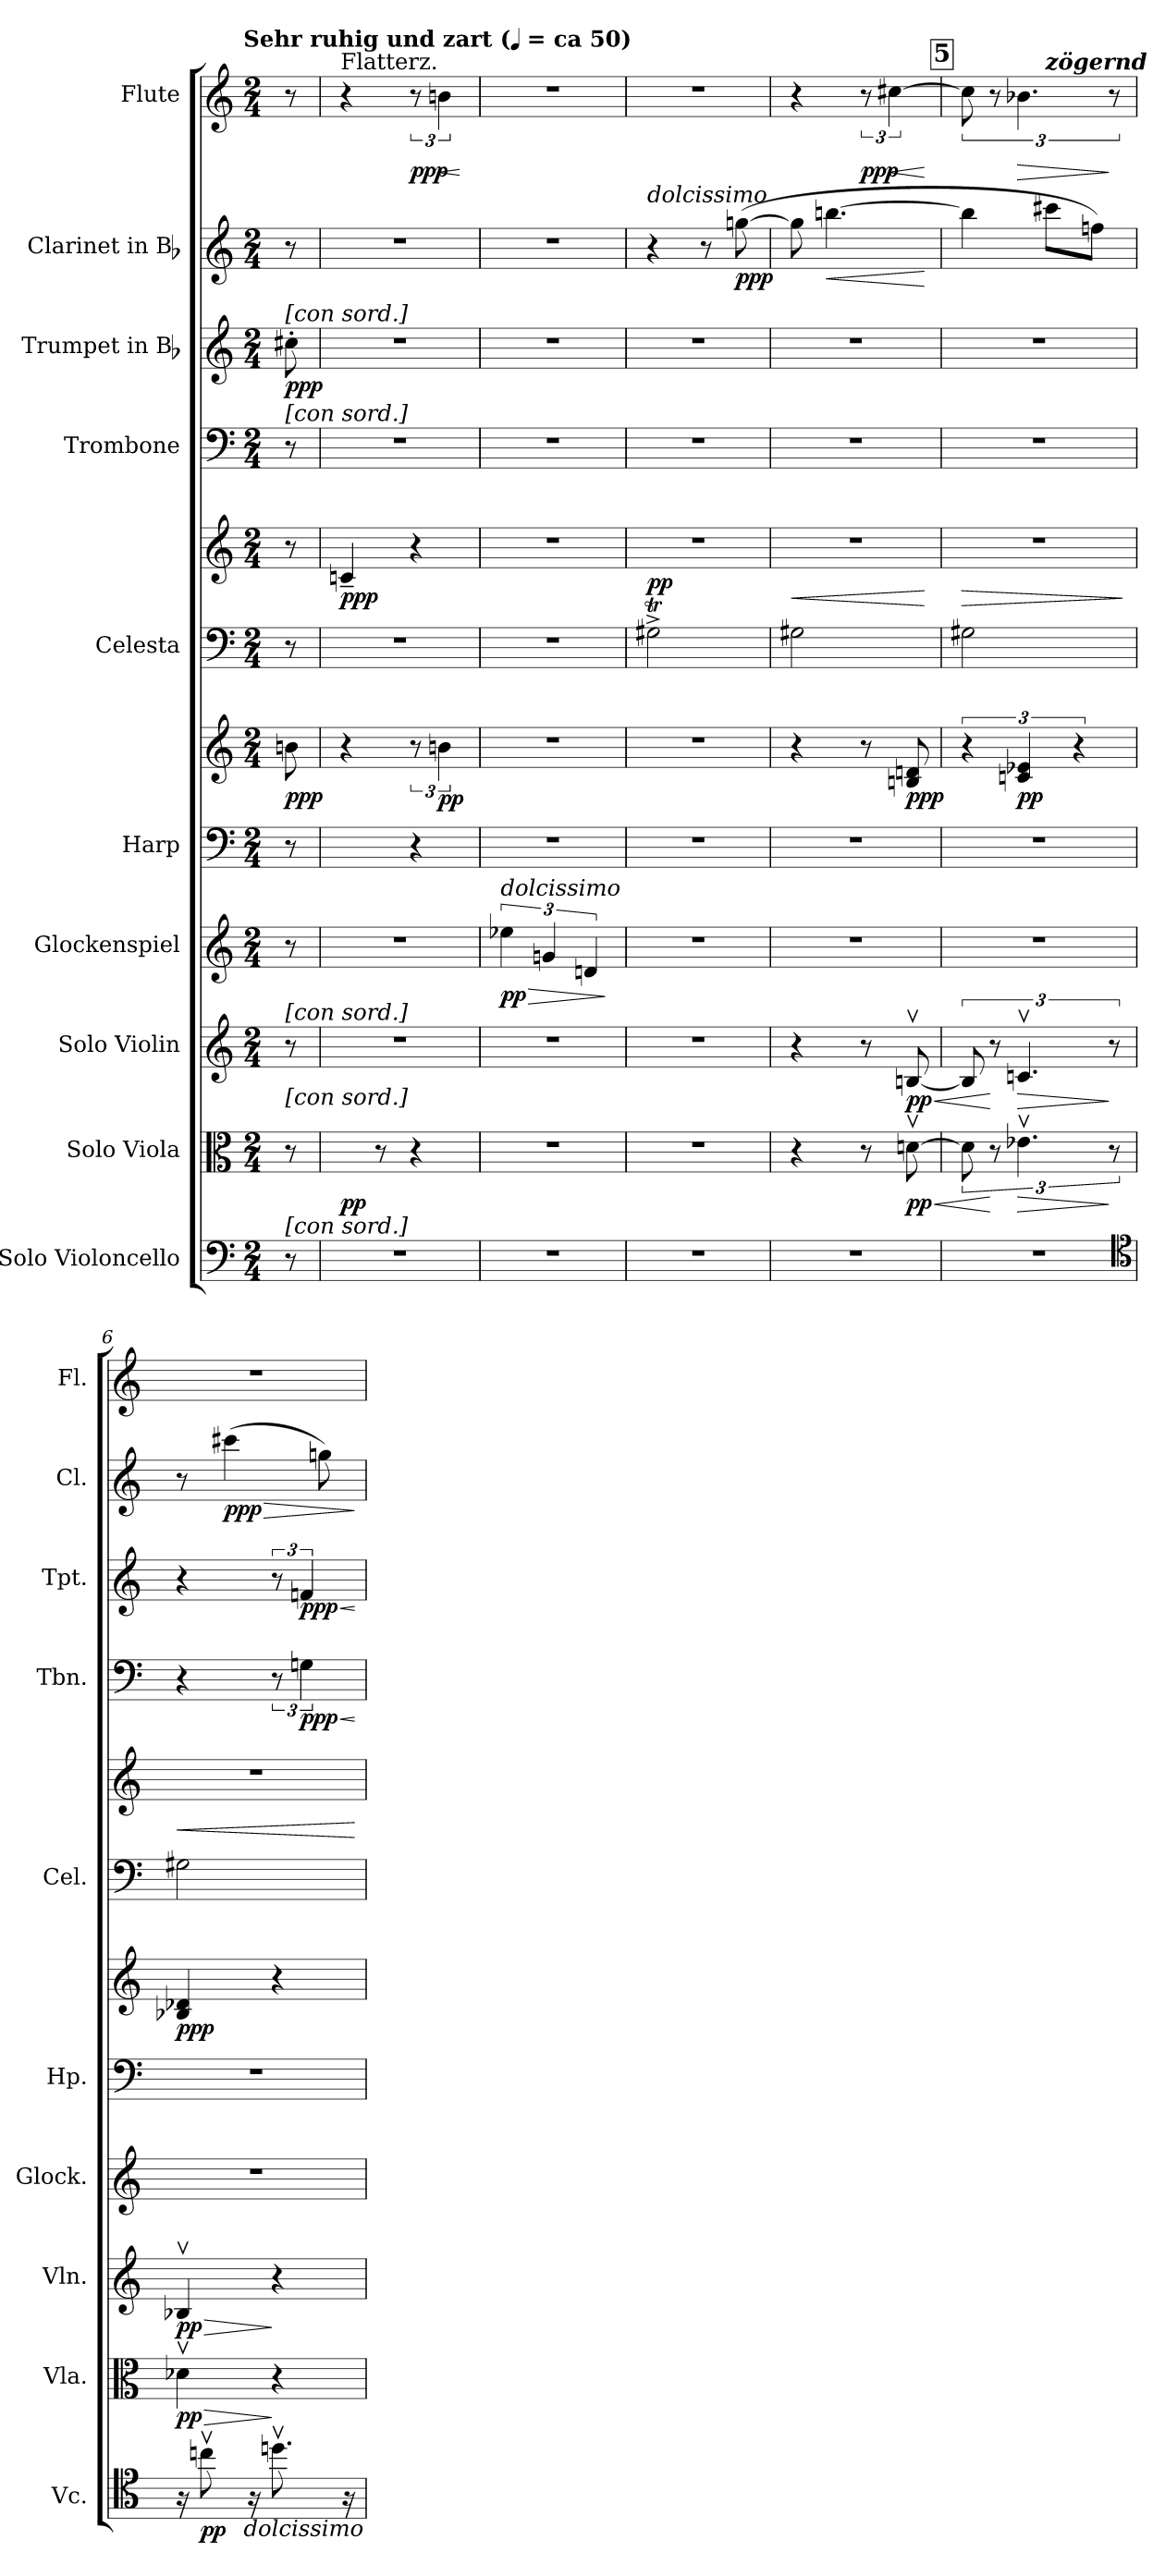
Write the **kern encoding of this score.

**kern	**dynam	**kern	**dynam	**kern	**dynam	**kern	**dynam	**kern	**kern	**dynam	**kern	**kern	**dynam	**kern	**dynam	**kern	**dynam	**kern	**dynam	**kern	**dynam
*part10	*part10	*part9	*part9	*part8	*part8	*part7	*part7	*part6	*part6	*part6	*part5	*part5	*part5	*part4	*part4	*part3	*part3	*part2	*part2	*part1	*part1
*staff12	*staff12	*staff11	*staff11	*staff10	*staff10	*staff9	*staff9	*staff8	*staff7	*staff7/8	*staff6	*staff5	*staff5/6	*staff4	*staff4	*staff3	*staff3	*staff2	*staff2	*staff1	*staff1
*I"Solo Violoncello	*	*I"Solo Viola	*	*I"Solo Violin	*	*I"Glockenspiel	*	*I"Harp	*	*	*I"Celesta	*	*	*I"Trombone	*	*I"Trumpet in Bb	*	*I"Clarinet in Bb	*	*I"Flute	*
*I'Vc.	*	*I'Vla.	*	*I'Vln.	*	*I'Glock.	*	*I'Hp.	*	*	*I'Cel.	*	*	*I'Tbn.	*	*I'Tpt.	*	*I'Cl.	*	*I'Fl.	*
*clefF4	*	*clefC3	*	*clefG2	*	*clefG2	*	*clefF4	*clefG2	*	*clefF4	*clefG2	*	*clefF4	*	*clefG2	*	*clefG2	*	*clefG2	*
*	*	*	*	*	*	*ITrd-14c-24	*	*	*	*	*ITrd-7c-12	*ITrd-7c-12	*	*	*	*ITrd1c2	*	*ITrd1c2	*	*	*
*k[]	*	*k[]	*	*k[]	*	*k[]	*	*k[]	*k[]	*	*k[]	*k[]	*	*k[]	*	*	*	*	*	*k[]	*
!!LO:TX:omd:t=Sehr ruhig und zart ([quarter] = ca 50)
*M2/4	*	*M2/4	*	*M2/4	*	*M2/4	*	*M2/4	*M2/4	*	*M2/4	*M2/4	*	*M2/4	*	*M2/4	*	*M2/4	*	*M2/4	*
=	=	=	=	=	=	=	=	=	=	=	=	=	=	=	=	=	=	=	=	=	=
!	!	!	!	!	!	!	!	!	!	!	!	!	!	!	!	!LO:TX:a:t=[con sord.]	!	!	!	!	!
!	!	!	!	!	!	!	!	!	!	!	!	!	!	!LO:TX:a:t=[con sord.]	!	!	!	!	!	!	!
!	!	!	!	!LO:TX:a:t=[con sord.]	!	!	!	!	!	!	!	!	!	!	!	!	!	!	!	!	!
!	!	!LO:TX:a:t=[con sord.]	!	!	!	!	!	!	!	!	!	!	!	!	!	!	!	!	!	!	!
!LO:TX:a:t=[con sord.]	!	!	!	!	!	!	!	!	!	!	!	!	!	!	!	!	!	!	!	!	!
8r	.	8r	.	8r	.	8r	.	8r	8bn	ppp	8r	8r	.	8r	.	8bn'	ppp	8r	.	8r	.
=1	=1	=1	=1	=1	=1	=1	=1	=1	=1	=1	=1	=1	=1	=1	=1	=1	=1	=1	=1	=1	=1
!	!	!	!	!	!	!	!	!	!	!	!	!	!	!	!	!	!	!	!	!LO:TX:a:t=Flatterz.	!
2r	.	8ccyy~ov	pp	2r	.	2r	.	4ccyyo	4r	.	2r	4ccn~	ppp	2r	.	2r	.	2r	.	4r	.
.	.	8r	.	.	.	.	.	.	.	.	.	.	.	.	.	.	.	.	.	.	.
.	.	4r	.	.	.	.	.	4r	12r	.	.	4r	.	.	.	.	.	.	.	12r	ppp
!	!	!	!	!	!	!	!	!	!	!	!	!	!	!	!	!	!	!	!	!	!LO:HP:b
.	.	.	.	.	.	.	.	.	6bn	pp	.	.	.	.	.	.	.	.	.	6bn	<
.	.	.	.	.	.	.	.	.	.	.	.	.	.	.	.	.	.	.	.	.	[
=2	=2	=2	=2	=2	=2	=2	=2	=2	=2	=2	=2	=2	=2	=2	=2	=2	=2	=2	=2	=2	=2
!	!	!	!	!	!	!LO:TX:a:i:t=dolcissimo	!	!	!	!	!	!	!	!	!	!	!	!	!	!	!
!	!	!	!	!	!	!	!LO:HP:b	!	!	!	!	!	!	!	!	!	!	!	!	!	!
2r	.	2r	.	2r	.	6eeee-X	> pp	2r	2r	.	2r	2r	.	2r	.	2r	.	2r	.	2r	.
.	.	.	.	.	.	6gggn	.	.	.	.	.	.	.	.	.	.	.	.	.	.	.
.	.	.	.	.	.	6dddn	.	.	.	.	.	.	.	.	.	.	.	.	.	.	.
.	.	.	.	.	.	.	]	.	.	.	.	.	.	.	.	.	.	.	.	.	.
=3	=3	=3	=3	=3	=3	=3	=3	=3	=3	=3	=3	=3	=3	=3	=3	=3	=3	=3	=3	=3	=3
!	!	!	!	!	!	!	!	!	!	!	!	!	!	!	!	!	!	!LO:TX:a:i:t=dolcissimo	!	!	!
2r	.	2r	.	2r	.	2r	.	2r	2r	.	2g#Xt^	2r	pp	2r	.	2r	.	4r	.	2r	.
.	.	.	.	.	.	.	.	.	.	.	.	.	.	.	.	.	.	8r	.	.	.
.	.	.	.	.	.	.	.	.	.	.	.	.	.	.	.	.	.	([8ffn	ppp	.	.
=4	=4	=4	=4	=4	=4	=4	=4	=4	=4	=4	=4	=4	=4	=4	=4	=4	=4	=4	=4	=4	=4
2r	.	4r	.	4r	.	2r	.	2r	4r	.	2g#X	2r	<	2r	.	2r	.	8ff]	.	4r	.
!	!	!	!	!	!	!	!	!	!	!	!	!	!	!	!	!	!	!	!LO:HP:b	!	!
.	.	.	.	.	.	.	.	.	.	.	.	.	.	.	.	.	.	[4.aan	<	.	.
.	.	8r	.	8r	.	.	.	.	8r	.	.	.	.	.	.	.	.	.	.	12r	ppp
!	!	!	!	!	!	!	!	!	!	!	!	!	!	!	!	!	!	!	!	!	!LO:HP:b
.	.	.	.	.	.	.	.	.	.	.	.	.	.	.	.	.	.	.	.	[6cc#X	<
!	!	!	!LO:HP:b	!	!LO:HP:b	!	!	!	!	!	!	!	!	!	!	!	!	!	!	!	!
.	.	[8dnv	< pp	[8Bnv	< pp	.	.	.	8Bn 8dn	ppp	.	.	.	.	.	.	.	.	.	.	.
.	.	.	.	.	.	.	.	.	.	.	.	.	[	.	.	.	.	.	[	.	[
!!LO:REH:place=s1:t=5
=5	=5	=5	=5	=5	=5	=5	=5	=5	=5	=5	=5	=5	=5	=5	=5	=5	=5	=5	=5	=5	=5
*	*	*	*	*	*	*	*	*	*	*	*	*	*	*	*	*	*	*	*	*^	*
2r	.	12d]	.	12B]	.	2r	.	2r	6r	.	2g#X	2r	>	2r	.	2r	.	4aa]	.	12cc#]	4ryy	.
.	.	12r	[	12r	[	.	.	.	.	.	.	.	.	.	.	.	.	.	.	12r	.	.
!	!	!	!LO:HP:b	!	!LO:HP:b	!	!	!	!	!	!	!	!	!	!	!	!	!	!	!	!	!LO:HP:b
.	.	6.e-Xv	>	6.cnv	>	.	.	.	6cn 6e-X	pp	.	.	.	.	.	.	.	.	.	6.b-X	.	>
!	!	!	!	!	!	!	!	!	!	!	!	!	!	!	!	!	!	!	!	!	!LO:TX:a:Bi:t=zögernd	!
.	.	.	.	.	.	.	.	.	.	.	.	.	.	.	.	.	.	8bbnL	.	.	4ryy	.
.	.	.	.	.	.	.	.	.	6r	.	.	.	.	.	.	.	.	.	.	.	.	.
.	.	.	.	.	.	.	.	.	.	.	.	.	.	.	.	.	.	8ee-XJ)	.	.	.	.
.	.	12r	]	12r	]	.	.	.	.	.	.	.	.	.	.	.	.	.	.	12r	.	]
*clefC4	*	*	*	*	*	*	*	*	*	*	*	*	*	*	*	*	*	*	*	*	*	*
.	.	.	.	.	.	.	.	.	.	.	.	.	]	.	.	.	.	.	.	.	.	.
=6	=6	=6	=6	=6	=6	=6	=6	=6	=6	=6	=6	=6	=6	=6	=6	=6	=6	=6	=6	=6	=6	=6
!	!	!	!	!	!	!	!	!	!	!	!	!	!	!	!	!	!	!	!	!LO:TX:a:Bi:t=tempo	!	!
!	!	!	!LO:HP:b	!	!LO:HP:b	!	!	!	!	!	!	!	!	!	!	!	!	!	!	!	!	!
*	*	*	*	*	*	*	*	*	*	*	*	*	*	*	*	*	*	*	*	*v	*v	*
16r	.	4d-Xv	> pp	4B-Xv	> pp	2r	.	2r	4B-X 4d-X	ppp	2g#X	2r	<	4r	.	4r	.	8r	.	2r	.
!	!LO:DY:t=%s dolcissimo	!	!	!	!	!	!	!	!	!	!	!	!	!	!	!	!	!	!	!	!
8ccnv	pp	.	.	.	.	.	.	.	.	.	.	.	.	.	.	.	.	.	.	.	.
!	!	!	!	!	!	!	!	!	!	!	!	!	!	!	!	!	!	!	!LO:HP:b	!	!
.	.	.	.	.	.	.	.	.	.	.	.	.	.	.	.	.	.	(4bbn	> ppp	.	.
16r	.	.	.	.	.	.	.	.	.	.	.	.	.	.	.	.	.	.	.	.	.
8.ddnv	.	4r	]	4r	]	.	.	.	4r	.	.	.	.	12r	.	12r	.	.	.	.	.
!	!	!	!	!	!	!	!	!	!	!	!	!	!	!	!LO:HP:b	!	!LO:HP:b	!	!	!	!
.	.	.	.	.	.	.	.	.	.	.	.	.	.	6Gn	< ppp	6e-X	< ppp	.	.	.	.
.	.	.	.	.	.	.	.	.	.	.	.	.	.	.	.	.	.	8ffn)	.	.	.
16r	.	.	.	.	.	.	.	.	.	.	.	.	.	.	.	.	.	.	.	.	.
.	.	.	.	.	.	.	.	.	.	.	.	.	[	.	[	.	[	.	]	.	.
=	=	=	=	=	=	=	=	=	=	=	=	=	=	=	=	=	=	=	=	=	=
*-	*-	*-	*-	*-	*-	*-	*-	*-	*-	*-	*-	*-	*-	*-	*-	*-	*-	*-	*-	*-	*-
